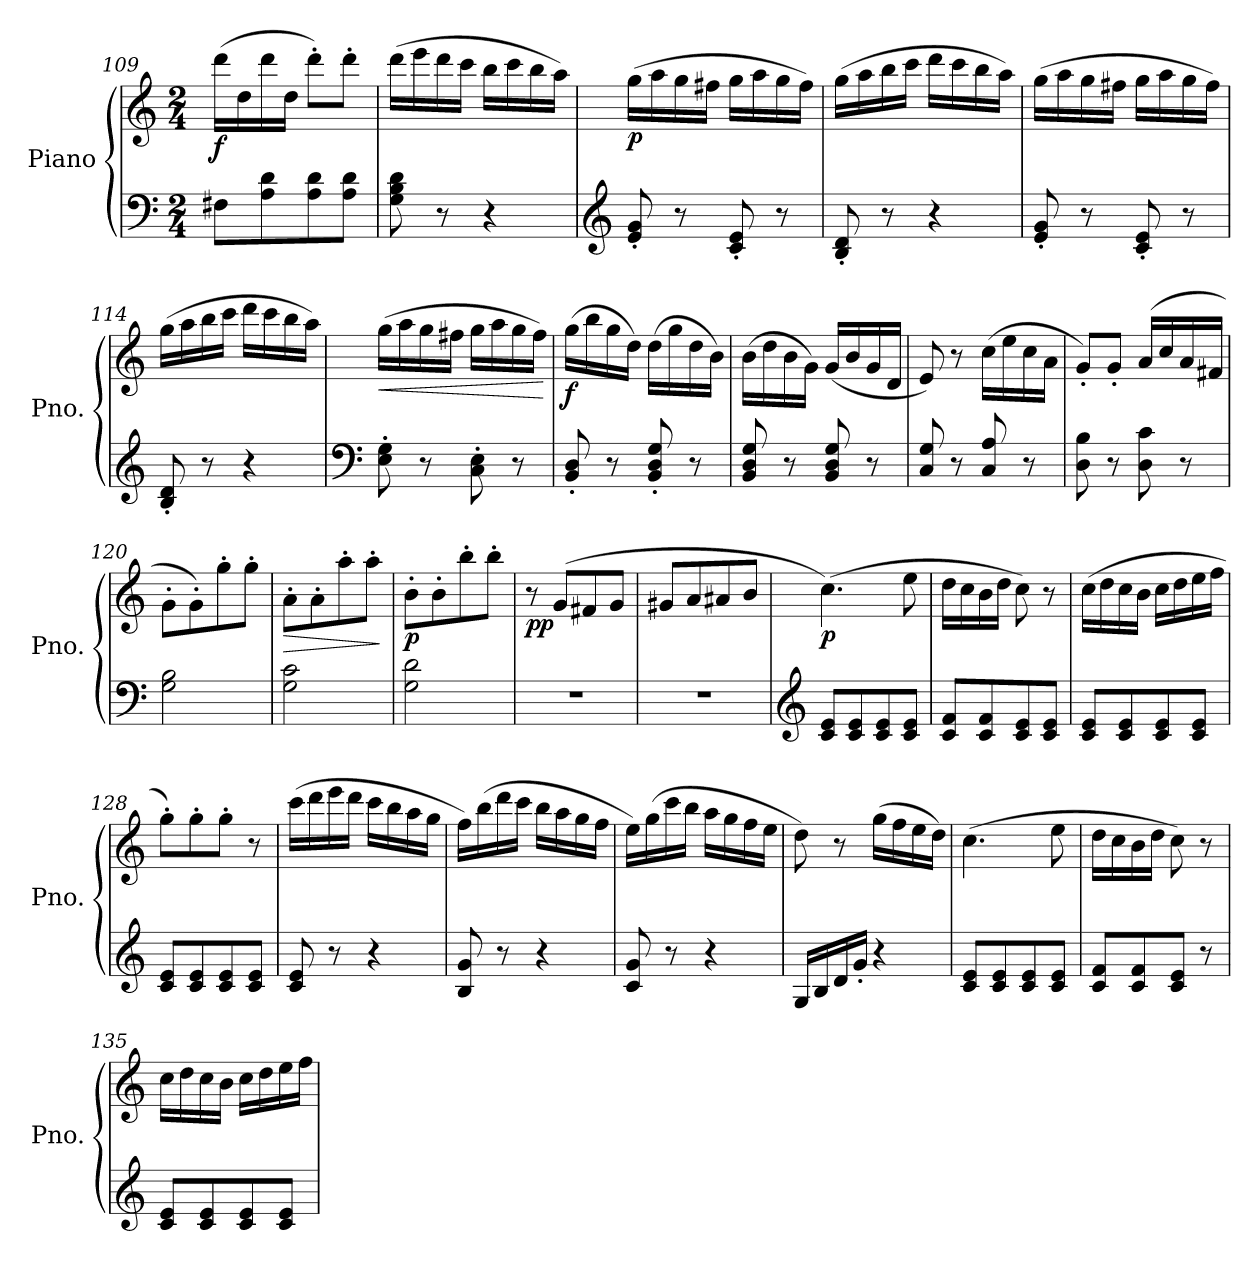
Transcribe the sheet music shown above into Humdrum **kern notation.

**kern	**kern	**dynam
*part1	*part1	*part1
*staff2	*staff1	*staff1/2
*I"Piano	*	*
*I'Pno.	*	*
*clefF4	*clefG2	*
*k[]	*k[]	*
*M2/4	*M2/4	*
=109	=109	=109
!	!	!LO:DY:b
8F#X\L	(16ddd\LL	f
.	16dd\	.
8A\ 8d\	16ddd\	.
.	16dd\JJ	.
8A\ 8d\	8ddd'\L)	.
8A\ 8d\J	8ddd'\J	.
=110	=110	=110
8G\ 8B\ 8d\	(16ddd\LL	.
.	16eee\	.
8r	16ddd\	.
.	16ccc\JJ	.
4r	16bb\LL	.
.	16ccc\	.
.	16bb\	.
.	16aa\JJ)	.
=111	=111	=111
*clefG2	*	*
!	!	!LO:DY:b
8e/' 8g/'	(16gg\LL	p
.	16aa\	.
8r	16gg\	.
.	16ff#X\JJ	.
8c/' 8e/'	16gg\LL	.
.	16aa\	.
8r	16gg\	.
.	16ff#\JJ)	.
=112	=112	=112
8B/' 8d/'	(16gg\LL	.
.	16aa\	.
8r	16bb\	.
.	16ccc\JJ	.
4r	16ddd\LL	.
.	16ccc\	.
.	16bb\	.
.	16aa\JJ)	.
=113	=113	=113
8e/' 8g/'	(16gg\LL	.
.	16aa\	.
8r	16gg\	.
.	16ff#X\JJ	.
8c/' 8e/'	16gg\LL	.
.	16aa\	.
8r	16gg\	.
.	16ff#\JJ)	.
!!LO:LB:g=z
=114	=114	=114
8B/' 8d/'	(16gg\LL	.
.	16aa\	.
8r	16bb\	.
.	16ccc\JJ	.
4r	16ddd\LL	.
.	16ccc\	.
.	16bb\	.
.	16aa\JJ)	.
=115	=115	=115
*clefF4	*	*
!	!	!LO:HP:b
8E\' 8G\'	(16gg\LL	<
.	16aa\	.
8r	16gg\	.
.	16ff#X\JJ	.
8C\' 8E\'	16gg\LL	.
.	16aa\	.
8r	16gg\	.
.	16ff#\JJ)	.
.	.	[
=116	=116	=116
!	!	!LO:DY:b
8BB/' 8D/'	(16gg\LL	f
.	16bb\	.
8r	16gg\	.
.	16dd\JJ)	.
8BB/' 8D/' 8G/'	(16dd\LL	.
.	16gg\	.
8r	16dd\	.
.	16b\JJ)	.
=117	=117	=117
8BB/ 8D/ 8G/	(16b\LL	.
.	16dd\	.
8r	16b\	.
.	16g\JJ)	.
8BB/ 8D/ 8G/	(16g/LL	.
.	16b/	.
8r	16g/	.
.	16d/JJ	.
=118	=118	=118
8C/ 8G/	8e/)	.
8r	8r	.
8C/ 8A/	(16cc\LL	.
.	16ee\	.
8r	16cc\	.
.	16a\JJ	.
=119	=119	=119
8D\ 8B\	8g'/L)	.
8r	8g'/J	.
8D\ 8c\	(>16a/LL	.
.	16cc/	.
8r	16a/	.
.	16f#X/JJ	.
!!LO:PB:g=z
=120	=120	=120
2G\ 2B\	8g'\L	.
.	8g'\)	.
.	8gg'\	.
.	8gg'\J	.
=121	=121	=121
!	!	!LO:HP:b
2G\ 2c\	8a'\L	>
.	8a'\	.
.	8aa'\	.
.	8aa'\J	.
.	.	]
=122	=122	=122
!	!	!LO:DY:b
2G\ 2d\	8b'\L	p
.	8b'\	.
.	8bb'\	.
.	8bb'\J	.
=123	=123	=123
!	!	!LO:DY:b
2r	8r	pp
.	(8g/L	.
.	8f#X/	.
.	8g/J	.
=124	=124	=124
2r	8g#X/L	.
.	8a/	.
.	8a#X/	.
.	8b/J	.
=125	=125	=125
*clefG2	*	*
!	!	!LO:DY:b
8c/ 8e/L	(4.cc\)	p
8c/ 8e/	.	.
8c/ 8e/	.	.
8c/ 8e/J	8ee\	.
=126	=126	=126
8c/ 8f/L	16dd\LL	.
.	16cc\	.
8c/ 8f/	16b\	.
.	16dd\JJ	.
8c/ 8e/	8cc\)	.
8c/ 8e/J	8r	.
=127	=127	=127
8c/ 8e/L	(16cc\LL	.
.	16dd\	.
8c/ 8e/	16cc\	.
.	16b\JJ	.
8c/ 8e/	16cc\LL	.
.	16dd\	.
8c/ 8e/J	16ee\	.
.	16ff\JJ	.
!!LO:LB:g=z
=128	=128	=128
8c/ 8e/L	8gg'\L)	.
8c/ 8e/	8gg'\	.
8c/ 8e/	8gg'\J	.
8c/ 8e/J	8r	.
=129	=129	=129
8c/ 8e/	(16ccc\LL	.
.	16ddd\	.
8r	16eee\	.
.	16ddd\JJ	.
4r	16ccc\LL	.
.	16bb\	.
.	16aa\	.
.	16gg\JJ	.
=130	=130	=130
8B/ 8g/	16ff\LL)	.
.	(16bb\	.
8r	16ddd\	.
.	16ccc\JJ	.
4r	16bb\LL	.
.	16aa\	.
.	16gg\	.
.	16ff\JJ	.
=131	=131	=131
8c/ 8g/	16ee\LL)	.
.	(16gg\	.
8r	16ccc\	.
.	16bb\JJ	.
4r	16aa\LL	.
.	16gg\	.
.	16ff\	.
.	16ee\JJ	.
=132	=132	=132
16G/LL	8dd\)	.
16B/	.	.
16d/	8r	.
16g'/JJ	.	.
4r	(16gg\LL	.
.	16ff\	.
.	16ee\	.
.	16dd\JJ)	.
=133	=133	=133
8c/ 8e/L	(4.cc\	.
8c/ 8e/	.	.
8c/ 8e/	.	.
8c/ 8e/J	8ee\	.
!!LO:LB:g=z
=134	=134	=134
8c/ 8f/L	16dd\LL	.
.	16cc\	.
8c/ 8f/	16b\	.
.	16dd\JJ	.
8c/ 8e/J	8cc\)	.
8r	8r	.
=135	=135	=135
8c/ 8e/L	16cc\LL	.
.	16dd\	.
8c/ 8e/	16cc\	.
.	16b\JJ	.
8c/ 8e/	16cc\LL	.
.	16dd\	.
8c/ 8e/J	16ee\	.
.	16ff\JJ	.
=	=	=
*-	*-	*-
